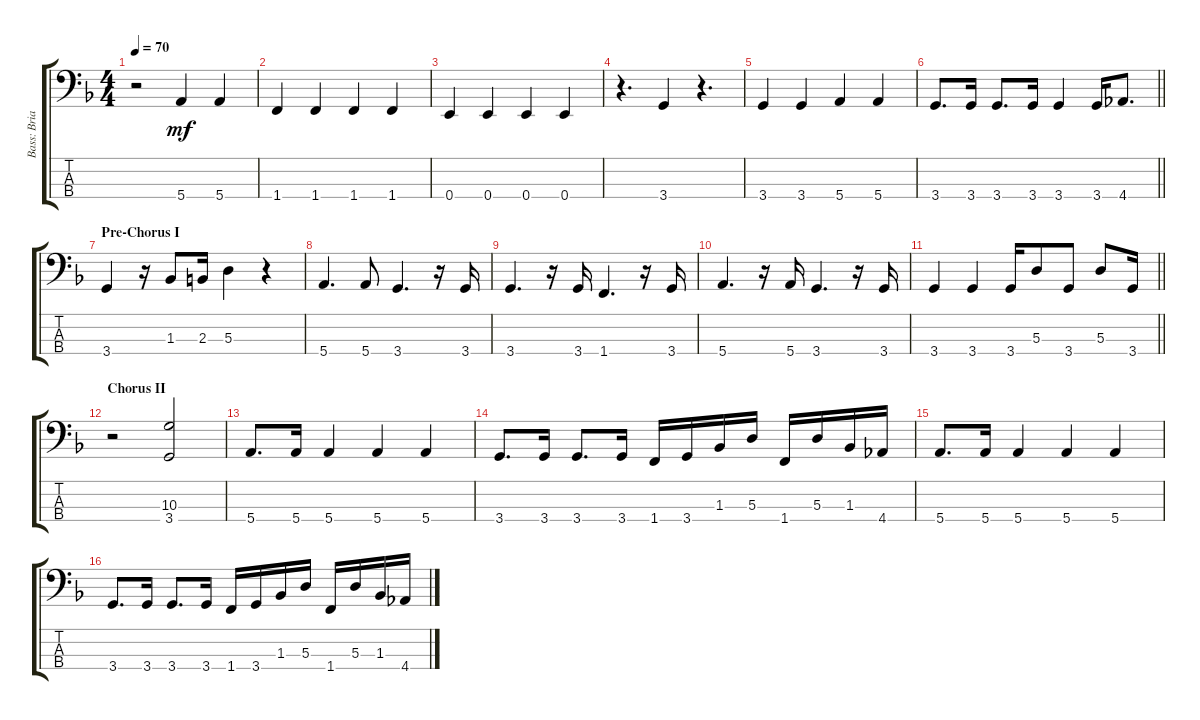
\track ("Bass: Brian" "Bass: Bria") {instrument electricbassfinger}
\staff {score tabs}
\tuning (G2 D2 A1 E1) {hide}
\ts (4 4)
\tempo 70
\clef f4
\ks f
r.2{dy mf} 5.4.4 5.4.4 |
1.4.4 1.4.4 1.4.4 1.4.4 |
0.4.4 0.4.4 0.4.4 0.4.4 |
r.4{d} 3.4.4 r.4{d} |
3.4.4 3.4.4 5.4.4 5.4.4 |
\barLineRight lightlight
3.4.8{d} 3.4.16 3.4.8{d} 3.4.16 3.4.4 3.4.16 4.4.8{d} |
\section ("" "Pre-Chorus I")
3.4.4 r.16 1.3.8 2.3.16 5.3.4 r.4 |
5.4.4{d} 5.4.8 3.4.4{d} r.16 3.4.16 |
3.4.4{d} r.16 3.4.16 1.4.4{d} r.16 3.4.16 |
5.4.4{d} r.16 5.4.16 3.4.4{d} r.16 3.4.16 |
\barLineRight lightlight
3.4.4 3.4.4 3.4.16 5.3.8 3.4.8 5.3.8 3.4.16 |
\section ("" "Chorus II")
r.2 (10.3 3.4).2 |
5.4.8{d} 5.4.16 5.4.4 5.4.4 5.4.4 |
3.4.8{d} 3.4.16 3.4.8{d} 3.4.16 1.4.16 3.4.16 1.3.16 5.3.16 1.4.16 5.3.16 1.3.16 4.4.16 |
5.4.8{d} 5.4.16 5.4.4 5.4.4 5.4.4 |
3.4.8{d} 3.4.16 3.4.8{d} 3.4.16 1.4.16 3.4.16 1.3.16 5.3.16 1.4.16 5.3.16 1.3.16 4.4.16
